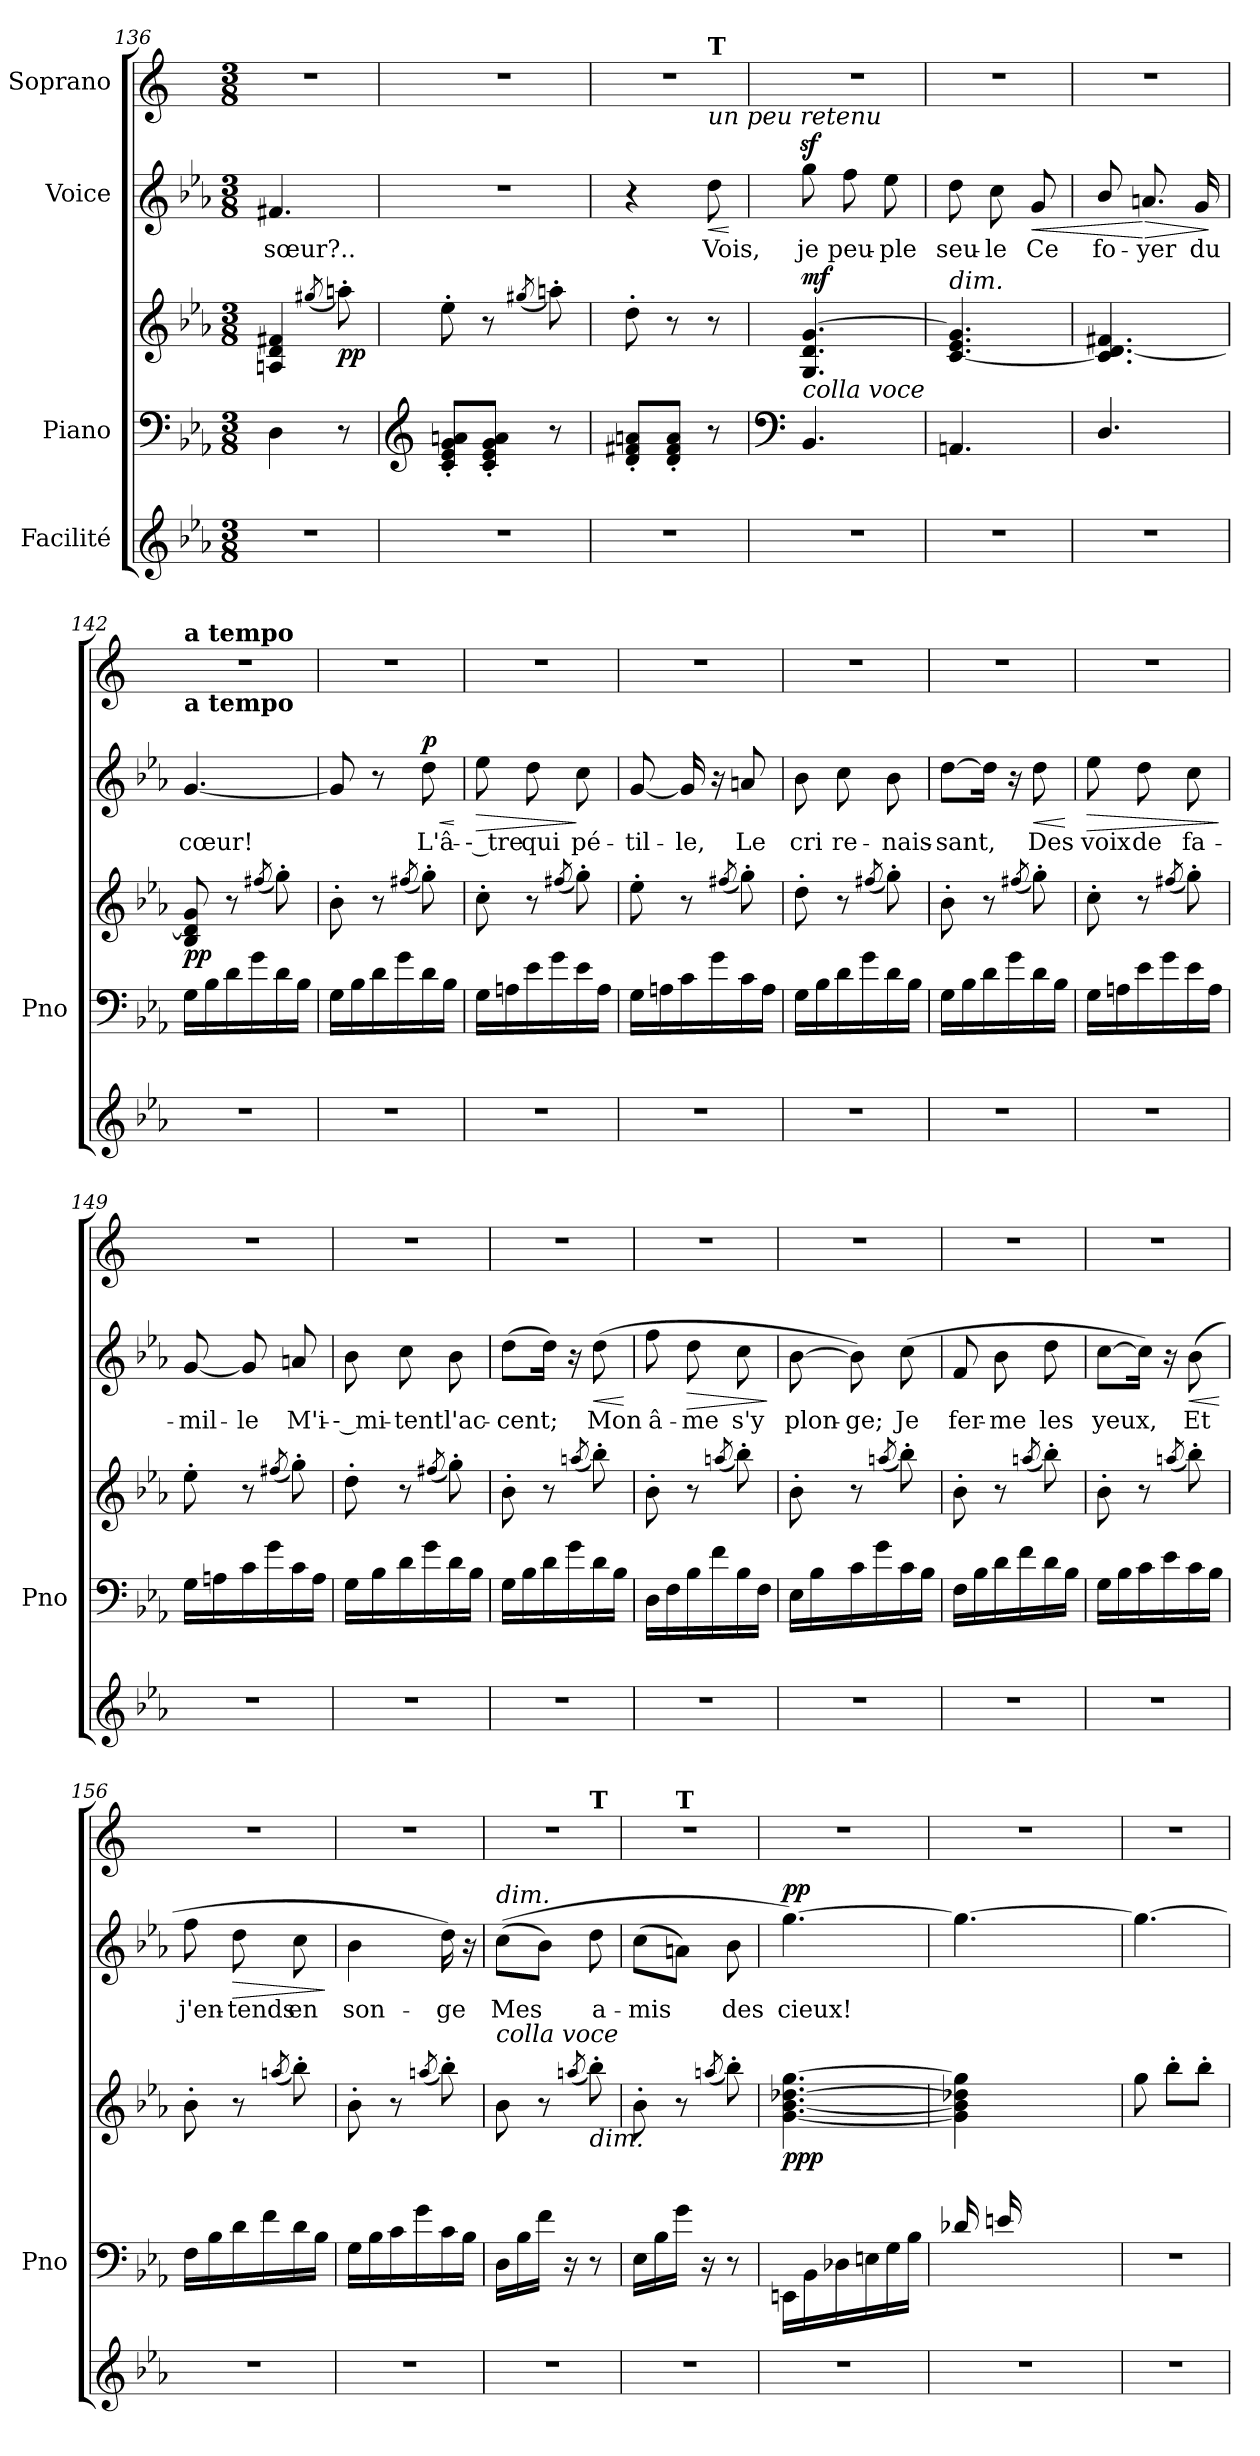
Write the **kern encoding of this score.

**kern	**kern	**kern	**dynam	**kern	**text	**dynam	**kern
*part4	*part3	*part3	*part3	*part2	*part2	*part2	*part1
*staff5	*staff4	*staff3	*staff3/4	*staff2	*staff2	*staff2	*staff1
*I"Facilité	*I"Piano	*	*	*I"Voice	*	*	*I"Soprano
*	*I'Pno	*	*	*	*	*	*
*clefG2	*clefF4	*clefG2	*	*clefG2	*	*	*clefG2
*k[b-e-a-]	*k[b-e-a-]	*k[b-e-a-]	*	*k[b-e-a-]	*	*	*k[]
*M3/8	*M3/8	*M3/8	*	*M3/8	*	*	*M3/8
=136	=136	=136	=136	=136	=136	=136	=136
!	!	!	!	!	!LO:LY:b	!	!
4.r	4D\	4An/ 4d/ 4f#X/	.	4.f#X/	sœur?..	.	4.r
.	.	(<8qgg#X/	.	.	.	.	.
!	!	!	!LO:DY:b	!	!	!	!
.	8r	8aan'\)	pp	.	.	.	.
!!LO:PB:g=z
=137	=137	=137	=137	=137	=137	=137	=137
*	*clefG2	*	*	*	*	*	*
4.r	8c/' 8e-/' 8g/' 8an/'L	8ee-'\	.	4.r	.	.	4.r
.	8c/' 8e-/' 8g/' 8a/'J	8r	.	.	.	.	.
.	.	(<8qgg#X/	.	.	.	.	.
.	8r	8aan'\)	.	.	.	.	.
=138	=138	=138	=138	=138	=138	=138	=138
*	*	*	*	*	*	*	*^
4.r	8d/' 8f#X/' 8an/'L	8dd'\	.	4r	.	.	4.r	4ryy
.	8d/' 8f#/' 8a/'J	8r	.	.	.	.	.	.
!	!	!	!	!	!	!	!	!LO:TX:a:B:t=T
!	!	!	!	!LO:TX:a:i:t=un peu retenu	!	!	!	!
!	!	!	!	!	!LO:LY:b	!LO:HP:b	!	!
.	8r	8r	.	8dd\	Vois,	<	.	8ryy
.	.	.	.	.	.	[	.	.
*	*	*	*	*	*	*	*v	*v
=139	=139	=139	=139	=139	=139	=139	=139
*	*clefF4	*	*	*	*	*	*
*	*	*	*	*	*	*	*^
!	!	!	!	!	!	!	!LO:TX:a:B:t=T	!
!	!	!LO:TX:b:i:t=colla voce	!	!	!	!	!	!
!	!	!	!LO:DY:a	!	!LO:LY:b	!LO:DY:a	!	!
*	*	*	*	*	*	*	*v	*v
4.r	4.BB-/	4.G/ 4.d/ [4.g/	mf	8ggz>\	je	other-dynamics	4.r
!	!	!	!	!	!LO:LY:b	!	!
.	.	.	.	8ff\	peu-	.	.
!	!	!	!	!	!LO:LY:b	!	!
.	.	.	.	8ee-\	-ple	.	.
=140	=140	=140	=140	=140	=140	=140	=140
!	!	!LO:TX:a:i:t=dim.	!	!	!	!	!
!	!	!	!	!	!LO:LY:b	!	!
4.r	4.AAn/	[4.c/ 4.e-/ 4.g/]	.	8dd\	seu-	.	4.r
!	!	!	!	!	!LO:LY:b	!	!
.	.	.	.	8cc\	-le	.	.
!	!	!	!	!	!LO:LY:b	!LO:HP:b	!
.	.	.	.	8g/	Ce	<	.
=141	=141	=141	=141	=141	=141	=141	=141
!	!	!	!	!	!LO:LY:b	!	!
4.r	4.D/	4.c/] [4.d/ 4.f#X/	.	8b-/	fo-	.	4.r
!	!	!	!	!	!LO:LY:b	!LO:HP:n=1:b	!
.	.	.	.	8.an/	-yer	[ >	.
!	!	!	!	!	!LO:LY:b	!	!
.	.	.	.	16g/	du	.	.
.	.	.	.	.	.	]	.
=142	=142	=142	=142	=142	=142	=142	=142
!	!	!	!	!	!	!	!LO:TX:b:B:t=a tempo
!	!	!	!	!	!	!	!LO:TX:a:B:t=a tempo
!	!	!	!LO:DY:b	!	!LO:LY:b	!	!
4.r	16G\LL	8B-/ 8d/] 8g/	pp	[4.g/	cœur!	.	4.r
.	16B-\	.	.	.	.	.	.
.	16d\	8r	.	.	.	.	.
.	16g\	.	.	.	.	.	.
.	.	(<8qff#X/	.	.	.	.	.
.	16d\	8gg'\)	.	.	.	.	.
.	16B-\JJ	.	.	.	.	.	.
=143	=143	=143	=143	=143	=143	=143	=143
4.r	16G\LL	8b-'\	.	8g/]	.	.	4.r
.	16B-\	.	.	.	.	.	.
.	16d\	8r	.	8r	.	.	.
.	16g\	.	.	.	.	.	.
.	.	(<8qff#X/	.	.	.	.	.
!	!	!	!	!	!LO:LY:b	!LO:HP:b	!
!	!	!	!	!	!	!LO:DY:n=1:a	!
.	16d\	8gg'\)	.	8dd\	L'â-	< p	.
.	16B-\JJ	.	.	.	.	.	.
.	.	.	.	.	.	[	.
!!LO:LB:g=z
=144	=144	=144	=144	=144	=144	=144	=144
!	!	!	!	!	!LO:LY:b	!LO:HP:b	!
4.r	16G\LL	8cc'\	.	8ee-\	-- tre	>	4.r
.	16An\	.	.	.	.	.	.
!	!	!	!	!	!LO:LY:b	!	!
.	16e-\	8r	.	8dd\	qui	.	.
.	16g\	.	.	.	.	.	.
.	.	(<8qff#X/	.	.	.	.	.
!	!	!	!	!	!LO:LY:b	!	!
.	16e-\	8gg'\)	.	8cc\	pé-	]	.
.	16A\JJ	.	.	.	.	.	.
=145	=145	=145	=145	=145	=145	=145	=145
!	!	!	!	!	!LO:LY:b	!	!
4.r	16G\LL	8ee-'\	.	[8g/	-til-	.	4.r
.	16An\	.	.	.	.	.	.
!	!	!	!	!	!LO:LY:b	!	!
.	16c\	8r	.	16g/]	-le,	.	.
.	16g\	.	.	16r	.	.	.
.	.	(<8qff#X/	.	.	.	.	.
!	!	!	!	!	!LO:LY:b	!	!
.	16c\	8gg'\)	.	8an/	Le	.	.
.	16A\JJ	.	.	.	.	.	.
=146	=146	=146	=146	=146	=146	=146	=146
!	!	!	!	!	!LO:LY:b	!	!
4.r	16G\LL	8dd'\	.	8b-\	cri	.	4.r
.	16B-\	.	.	.	.	.	.
!	!	!	!	!	!LO:LY:b	!	!
.	16d\	8r	.	8cc\	re-	.	.
.	16g\	.	.	.	.	.	.
.	.	(<8qff#X/	.	.	.	.	.
!	!	!	!	!	!LO:LY:b	!	!
.	16d\	8gg'\)	.	8b-\	-nais-	.	.
.	16B-\JJ	.	.	.	.	.	.
=147	=147	=147	=147	=147	=147	=147	=147
!	!	!	!	!	!LO:LY:b	!	!
4.r	16G\LL	8b-'\	.	[8dd\L	-sant,	.	4.r
.	16B-\	.	.	.	.	.	.
.	16d\	8r	.	16dd\Jk]	.	.	.
.	16g\	.	.	16r	.	.	.
.	.	(<8qff#X/	.	.	.	.	.
!	!	!	!	!	!LO:LY:b	!LO:HP:b	!
.	16d\	8gg'\)	.	8dd\	Des	<	.
.	16B-\JJ	.	.	.	.	.	.
.	.	.	.	.	.	[	.
=148	=148	=148	=148	=148	=148	=148	=148
!	!	!	!	!	!LO:LY:b	!LO:HP:b	!
4.r	16G\LL	8cc'\	.	8ee-\	voix	>	4.r
.	16An\	.	.	.	.	.	.
!	!	!	!	!	!LO:LY:b	!	!
.	16e-\	8r	.	8dd\	de	.	.
.	16g\	.	.	.	.	.	.
.	.	(<8qff#X/	.	.	.	.	.
!	!	!	!	!	!LO:LY:b	!	!
.	16e-\	8gg'\)	.	8cc\	fa-	.	.
.	16A\JJ	.	.	.	.	.	.
.	.	.	.	.	.	]	.
=149	=149	=149	=149	=149	=149	=149	=149
!	!	!	!	!	!LO:LY:b	!	!
4.r	16G\LL	8ee-'\	.	[8g/	-mil-	.	4.r
.	16An\	.	.	.	.	.	.
!	!	!	!	!	!LO:LY:b	!	!
.	16c\	8r	.	8g/]	-le	.	.
.	16g\	.	.	.	.	.	.
.	.	(<8qff#X/	.	.	.	.	.
!	!	!	!	!	!LO:LY:b	!	!
.	16c\	8gg'\)	.	8an/	M'i-	.	.
.	16A\JJ	.	.	.	.	.	.
!!LO:LB:g=z
=150	=150	=150	=150	=150	=150	=150	=150
!	!	!	!	!	!LO:LY:b	!	!
4.r	16G\LL	8dd'\	.	8b-\	-- mi-	.	4.r
.	16B-\	.	.	.	.	.	.
!	!	!	!	!	!LO:LY:b	!	!
.	16d\	8r	.	8cc\	-tent	.	.
.	16g\	.	.	.	.	.	.
.	.	(<8qff#X/	.	.	.	.	.
!	!	!	!	!	!LO:LY:b	!	!
.	16d\	8gg'\)	.	8b-\	l'ac-	.	.
.	16B-\JJ	.	.	.	.	.	.
=151	=151	=151	=151	=151	=151	=151	=151
!	!	!	!	!	!LO:LY:b	!	!
4.r	16G\LL	8b-'\	.	(>8dd\L	-cent;	.	4.r
.	16B-\	.	.	.	.	.	.
.	16d\	8r	.	16dd\Jk)	.	.	.
.	16g\	.	.	16r	.	.	.
.	.	(<8qaan/	.	.	.	.	.
!	!	!	!	!	!LO:LY:b	!LO:HP:b	!
.	16d\	8bb-'\)	.	(>8dd\	Mon	<	.
.	16B-\JJ	.	.	.	.	.	.
.	.	.	.	.	.	[	.
=152	=152	=152	=152	=152	=152	=152	=152
!	!	!	!	!	!LO:LY:b	!	!
4.r	16D\LL	8b-'\	.	8ff\	â-	.	4.r
.	16F\	.	.	.	.	.	.
!	!	!	!	!	!LO:LY:b	!LO:HP:b	!
.	16B-\	8r	.	8dd\	-me	>	.
.	16f\	.	.	.	.	.	.
.	.	(<8qaan/	.	.	.	.	.
!	!	!	!	!	!LO:LY:b	!	!
.	16B-\	8bb-'\)	.	8cc\	s'y	.	.
.	16F\JJ	.	.	.	.	.	.
.	.	.	.	.	.	]	.
=153	=153	=153	=153	=153	=153	=153	=153
!	!	!	!	!	!LO:LY:b	!	!
4.r	16E-\LL	8b-'\	.	[8b-\	plon-	.	4.r
.	16B-\	.	.	.	.	.	.
!	!	!	!	!	!LO:LY:b	!	!
.	16c\	8r	.	8b-\])	-ge;	.	.
.	16g\	.	.	.	.	.	.
.	.	(<8qaan/	.	.	.	.	.
!	!	!	!	!	!LO:LY:b	!	!
.	16c\	8bb-'\)	.	(>8cc\	Je	.	.
.	16B-\JJ	.	.	.	.	.	.
=154	=154	=154	=154	=154	=154	=154	=154
!	!	!	!	!	!LO:LY:b	!	!
4.r	16F\LL	8b-'\	.	8f/	fer-	.	4.r
.	16B-\	.	.	.	.	.	.
!	!	!	!	!	!LO:LY:b	!	!
.	16d\	8r	.	8b-\	-me	.	.
.	16f\	.	.	.	.	.	.
.	.	(<8qaan/	.	.	.	.	.
!	!	!	!	!	!LO:LY:b	!	!
.	16d\	8bb-'\)	.	8dd\	les	.	.
.	16B-\JJ	.	.	.	.	.	.
=155	=155	=155	=155	=155	=155	=155	=155
!	!	!	!	!	!LO:LY:b	!	!
4.r	16G\LL	8b-'\	.	[8cc\L	yeux,	.	4.r
.	16B-\	.	.	.	.	.	.
.	16c\	8r	.	16cc\Jk])	.	.	.
.	16e-\	.	.	16r	.	.	.
.	.	(<8qaan/	.	.	.	.	.
!	!	!	!	!	!LO:LY:b	!LO:HP:b	!
.	16c\	8bb-'\)	.	(>8b-\	Et	<	.
.	16B-\JJ	.	.	.	.	.	.
.	.	.	.	.	.	[	.
!!LO:LB:g=z
=156	=156	=156	=156	=156	=156	=156	=156
!	!	!	!	!	!LO:LY:b	!	!
4.r	16F\LL	8b-'\	.	8ff\	j'en-	.	4.r
.	16B-\	.	.	.	.	.	.
!	!	!	!	!	!LO:LY:b	!LO:HP:b	!
.	16d\	8r	.	8dd\	-tends	>	.
.	16f\	.	.	.	.	.	.
.	.	(<8qaan/	.	.	.	.	.
!	!	!	!	!	!LO:LY:b	!	!
.	16d\	8bb-'\)	.	8cc\	en	.	.
.	16B-\JJ	.	.	.	.	.	.
.	.	.	.	.	.	]	.
=157	=157	=157	=157	=157	=157	=157	=157
!	!	!	!	!	!LO:LY:b	!	!
4.r	16G\LL	8b-'\	.	4b-\	son-	.	4.r
.	16B-\	.	.	.	.	.	.
.	16c\	8r	.	.	.	.	.
.	16g\	.	.	.	.	.	.
.	.	(<8qaan/	.	.	.	.	.
!	!	!	!	!	!LO:LY:b	!	!
.	16c\	8bb-'\)	.	16dd\)	-ge	.	.
.	16B-\JJ	.	.	16r	.	.	.
=158	=158	=158	=158	=158	=158	=158	=158
!	!	!	!	!	!	!	!LO:TX:a:B:t=T
!	!	!	!	!LO:TX:a:i:t=dim.	!	!	!
!	!	!LO:TX:a:i:t=colla voce	!	!	!	!	!
!	!	!	!	!	!LO:LY:b	!	!
*	*	*	*	*	*	*	*^
4.r	16D\LL	8b-\	.	(>(>8cc\L	Mes	.	4.r	4ryy
.	16B-\	.	.	.	.	.	.	.
.	16f\JJ	8r	.	8b-\J)	.	.	.	.
.	16r	.	.	.	.	.	.	.
.	.	(<8qaan/	.	.	.	.	.	.
!	!	!	!	!	!	!	!	!LO:TX:a:B:t=T
!	!	!LO:TX:b:i:t=dim.	!	!	!	!	!	!
!	!	!	!	!	!LO:LY:b	!	!	!
.	8r	8bb-'\)	.	8dd\	a-	.	.	8ryy
=159	=159	=159	=159	=159	=159	=159	=159	=159
!	!	!	!	!	!LO:LY:b	!	!	!
4.r	16E-\LL	8b-'\	.	(>8cc\L	-mis	.	4.r	8ryy
.	16B-\	.	.	.	.	.	.	.
!	!	!	!	!	!	!	!	!LO:TX:a:B:t=T
.	16g\JJ	8r	.	8an\J)	.	.	.	4ryy
.	16r	.	.	.	.	.	.	.
.	.	(<8qaan/	.	.	.	.	.	.
!	!	!	!	!	!LO:LY:b	!	!	!
.	8r	8bb-'\)	.	8b-\	des	.	.	.
=160	=160	=160	=160	=160	=160	=160	=160	=160
!	!	!	!	!	!	!	!LO:TX:b:B:t=1° Tempo	!
!	!	!	!	!	!	!	!LO:TX:b:B:t=1° Tempo	!
!	!	!	!LO:DY:b	!	!LO:LY:b	!LO:DY:a	!	!
*	*	*	*	*	*	*	*v	*v
4.r	(<16EEn\LL	[4.g\ [4.b-\ [4.dd-X\ [4.gg\	ppp	[4.gg\)	cieux!	pp	4.r
.	16BB-\	.	.	.	.	.	.
.	16D-X\	.	.	.	.	.	.
.	16En\	.	.	.	.	.	.
.	16G\	.	.	.	.	.	.
.	16B-\JJ	.	.	.	.	.	.
=161	=161	=161	=161	=161	=161	=161	=161
*	*	*^	*	*	*	*	*
4.r	16d-X/LL	4g\] 4b-\] 4dd-X\] 4gg\]	8ryy	.	4.gg\_	.	.	4.r
.	16en/	.	.	.	.	.	.	.
.	4ryy	.	16g\	.	.	.	.	.
.	.	.	16b-\	.	.	.	.	.
.	.	8rffyy	16dd-X\	.	.	.	.	.
.	.	.	16een\JJ	.	.	.	.	.
*	*	*v	*v	*	*	*	*	*
=162	=162	=162	=162	=162	=162	=162	=162
4.r	4.r	8gg\)	.	4.gg\_	.	.	4.r
.	.	8bb-'\L	.	.	.	.	.
.	.	8bb-'\J	.	.	.	.	.
=	=	=	=	=	=	=	=
*-	*-	*-	*-	*-	*-	*-	*-
